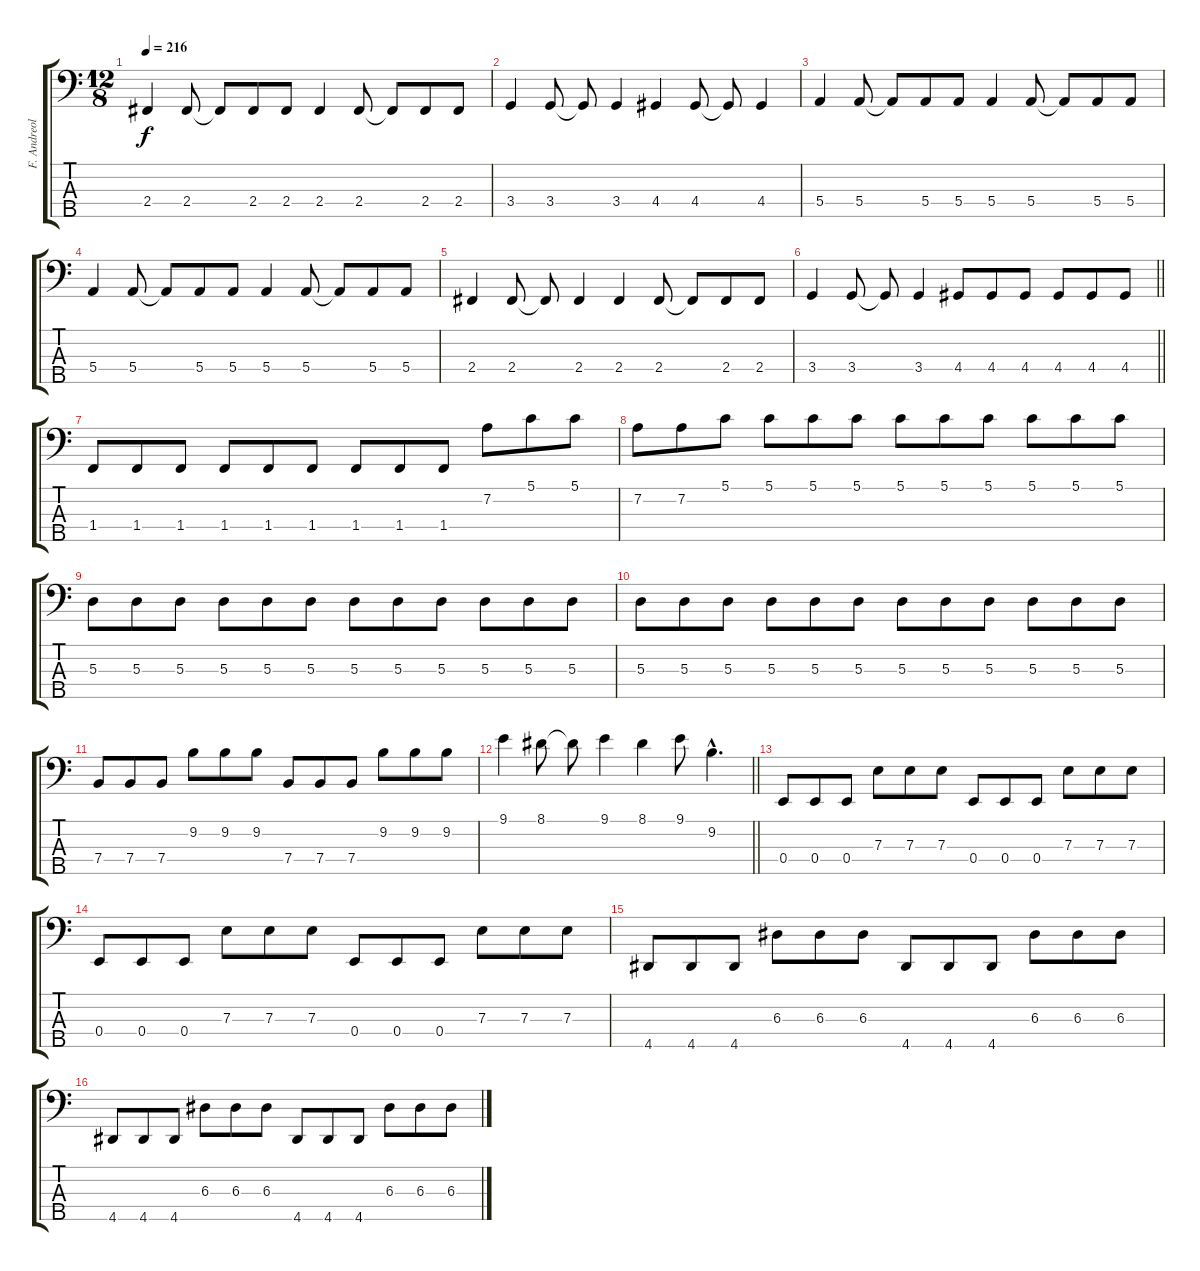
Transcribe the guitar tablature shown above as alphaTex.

\track ("F. Andreoli" "F. Andreol") {instrument electricbassfinger}
\staff {score tabs}
\tuning (G2 D2 A1 E1 B0) {hide}
\ts (12 8)
\tempo 216
\clef f4
\ks c
2.4.4{dy f} 2.4.8 2.4{t}.8 2.4.8 2.4.8 2.4.4 2.4.8 2.4{t}.8 2.4.8 2.4.8 |
3.4.4 3.4.8 3.4{t}.8 3.4.4 4.4.4 4.4.8 4.4{t}.8 4.4.4 |
5.4.4 5.4.8 5.4{t}.8 5.4.8 5.4.8 5.4.4 5.4.8 5.4{t}.8 5.4.8 5.4.8 |
5.4.4 5.4.8 5.4{t}.8 5.4.8 5.4.8 5.4.4 5.4.8 5.4{t}.8 5.4.8 5.4.8 |
2.4.4 2.4.8 2.4{t}.8 2.4.4 2.4.4 2.4.8 2.4{t}.8 2.4.8 2.4.8 |
\barLineRight lightlight
3.4.4 3.4.8 3.4{t}.8 3.4.4 4.4.8 4.4.8 4.4.8 4.4.8 4.4.8 4.4.8 |
1.4.8 1.4.8 1.4.8 1.4.8 1.4.8 1.4.8 1.4.8 1.4.8 1.4.8 7.2.8 5.1.8 5.1.8 |
7.2.8 7.2.8 5.1.8 5.1.8 5.1.8 5.1.8 5.1.8 5.1.8 5.1.8 5.1.8 5.1.8 5.1.8 |
5.3.8 5.3.8 5.3.8 5.3.8 5.3.8 5.3.8 5.3.8 5.3.8 5.3.8 5.3.8 5.3.8 5.3.8 |
5.3.8 5.3.8 5.3.8 5.3.8 5.3.8 5.3.8 5.3.8 5.3.8 5.3.8 5.3.8 5.3.8 5.3.8 |
7.4.8 7.4.8 7.4.8 9.2.8 9.2.8 9.2.8 7.4.8 7.4.8 7.4.8 9.2.8 9.2.8 9.2.8 |
\barLineRight lightlight
9.1.4 8.1.8 8.1{t}.8 9.1.4 8.1.4 9.1.8 9.2{hac}.4{d} |
0.4.8 0.4.8 0.4.8 7.3.8 7.3.8 7.3.8 0.4.8 0.4.8 0.4.8 7.3.8 7.3.8 7.3.8 |
0.4.8 0.4.8 0.4.8 7.3.8 7.3.8 7.3.8 0.4.8 0.4.8 0.4.8 7.3.8 7.3.8 7.3.8 |
4.5.8 4.5.8 4.5.8 6.3.8 6.3.8 6.3.8 4.5.8 4.5.8 4.5.8 6.3.8 6.3.8 6.3.8 |
4.5.8 4.5.8 4.5.8 6.3.8 6.3.8 6.3.8 4.5.8 4.5.8 4.5.8 6.3.8 6.3.8 6.3.8
